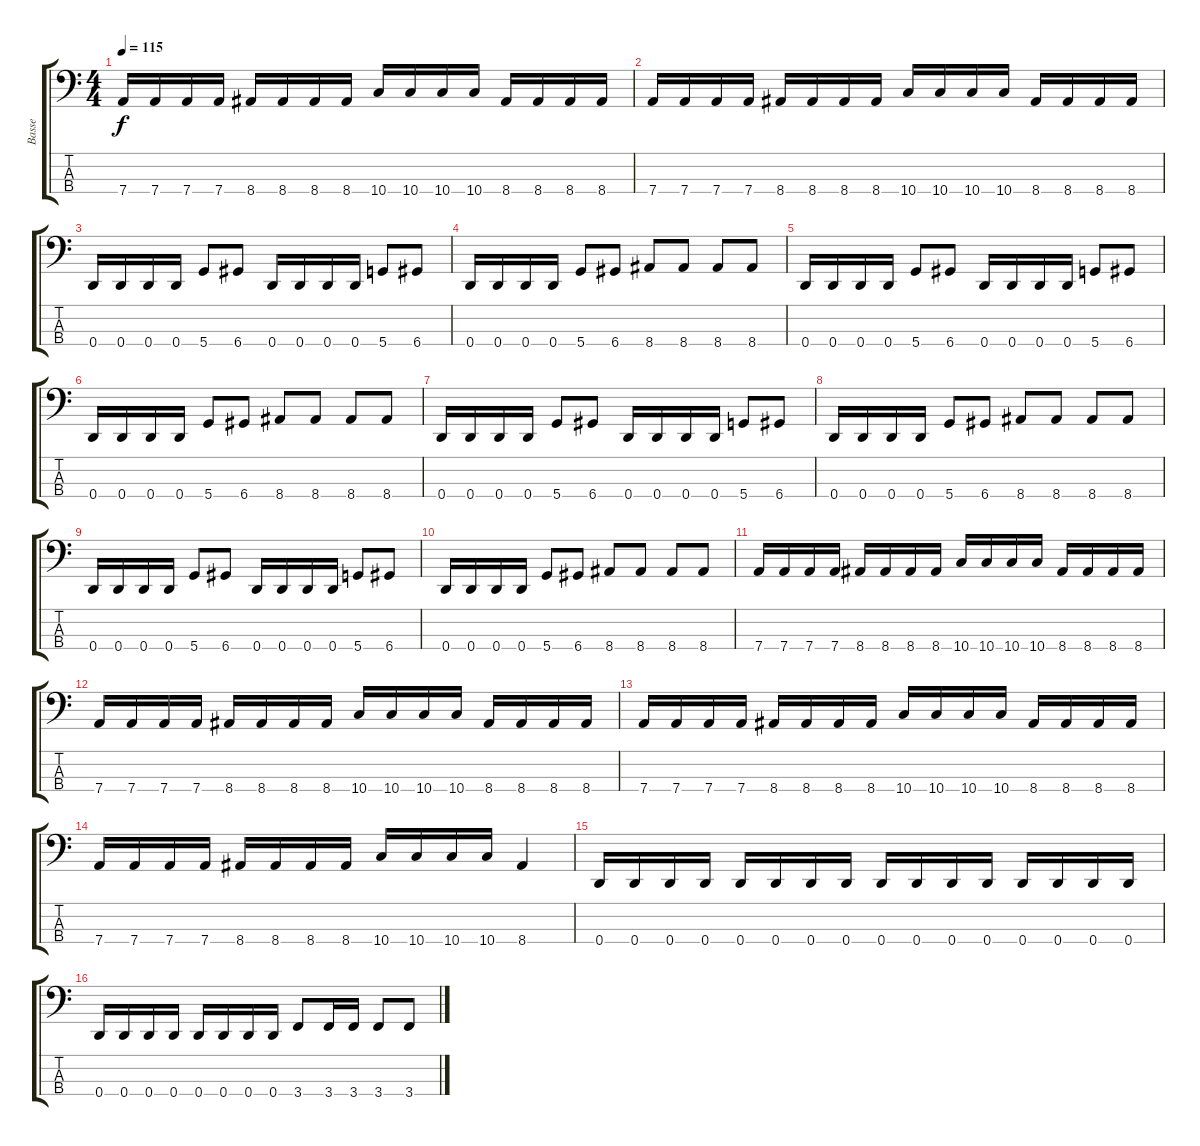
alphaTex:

\track ("Basse" "Basse") {instrument electricbasspick}
\staff {score tabs}
\tuning (G2 D2 A1 D1) {hide}
\ts (4 4)
\tempo 115
\clef f4
\ks c
7.4.16{dy f} 7.4.16 7.4.16 7.4.16 8.4.16 8.4.16 8.4.16 8.4.16 10.4.16 10.4.16 10.4.16 10.4.16 8.4.16 8.4.16 8.4.16 8.4.16 |
7.4.16 7.4.16 7.4.16 7.4.16 8.4.16 8.4.16 8.4.16 8.4.16 10.4.16 10.4.16 10.4.16 10.4.16 8.4.16 8.4.16 8.4.16 8.4.16 |
0.4.16 0.4.16 0.4.16 0.4.16 5.4.8 6.4.8 0.4.16 0.4.16 0.4.16 0.4.16 5.4.8 6.4.8 |
0.4.16 0.4.16 0.4.16 0.4.16 5.4.8 6.4.8 8.4.8 8.4.8 8.4.8 8.4.8 |
0.4.16 0.4.16 0.4.16 0.4.16 5.4.8 6.4.8 0.4.16 0.4.16 0.4.16 0.4.16 5.4.8 6.4.8 |
0.4.16 0.4.16 0.4.16 0.4.16 5.4.8 6.4.8 8.4.8 8.4.8 8.4.8 8.4.8 |
0.4.16 0.4.16 0.4.16 0.4.16 5.4.8 6.4.8 0.4.16 0.4.16 0.4.16 0.4.16 5.4.8 6.4.8 |
0.4.16 0.4.16 0.4.16 0.4.16 5.4.8 6.4.8 8.4.8 8.4.8 8.4.8 8.4.8 |
0.4.16 0.4.16 0.4.16 0.4.16 5.4.8 6.4.8 0.4.16 0.4.16 0.4.16 0.4.16 5.4.8 6.4.8 |
0.4.16 0.4.16 0.4.16 0.4.16 5.4.8 6.4.8 8.4.8 8.4.8 8.4.8 8.4.8 |
7.4.16 7.4.16 7.4.16 7.4.16 8.4.16 8.4.16 8.4.16 8.4.16 10.4.16 10.4.16 10.4.16 10.4.16 8.4.16 8.4.16 8.4.16 8.4.16 |
7.4.16 7.4.16 7.4.16 7.4.16 8.4.16 8.4.16 8.4.16 8.4.16 10.4.16 10.4.16 10.4.16 10.4.16 8.4.16 8.4.16 8.4.16 8.4.16 |
7.4.16 7.4.16 7.4.16 7.4.16 8.4.16 8.4.16 8.4.16 8.4.16 10.4.16 10.4.16 10.4.16 10.4.16 8.4.16 8.4.16 8.4.16 8.4.16 |
7.4.16 7.4.16 7.4.16 7.4.16 8.4.16 8.4.16 8.4.16 8.4.16 10.4.16 10.4.16 10.4.16 10.4.16 8.4.4 |
0.4.16 0.4.16 0.4.16 0.4.16 0.4.16 0.4.16 0.4.16 0.4.16 0.4.16 0.4.16 0.4.16 0.4.16 0.4.16 0.4.16 0.4.16 0.4.16 |
0.4.16 0.4.16 0.4.16 0.4.16 0.4.16 0.4.16 0.4.16 0.4.16 3.4.8 3.4.16 3.4.16 3.4.8 3.4.8
